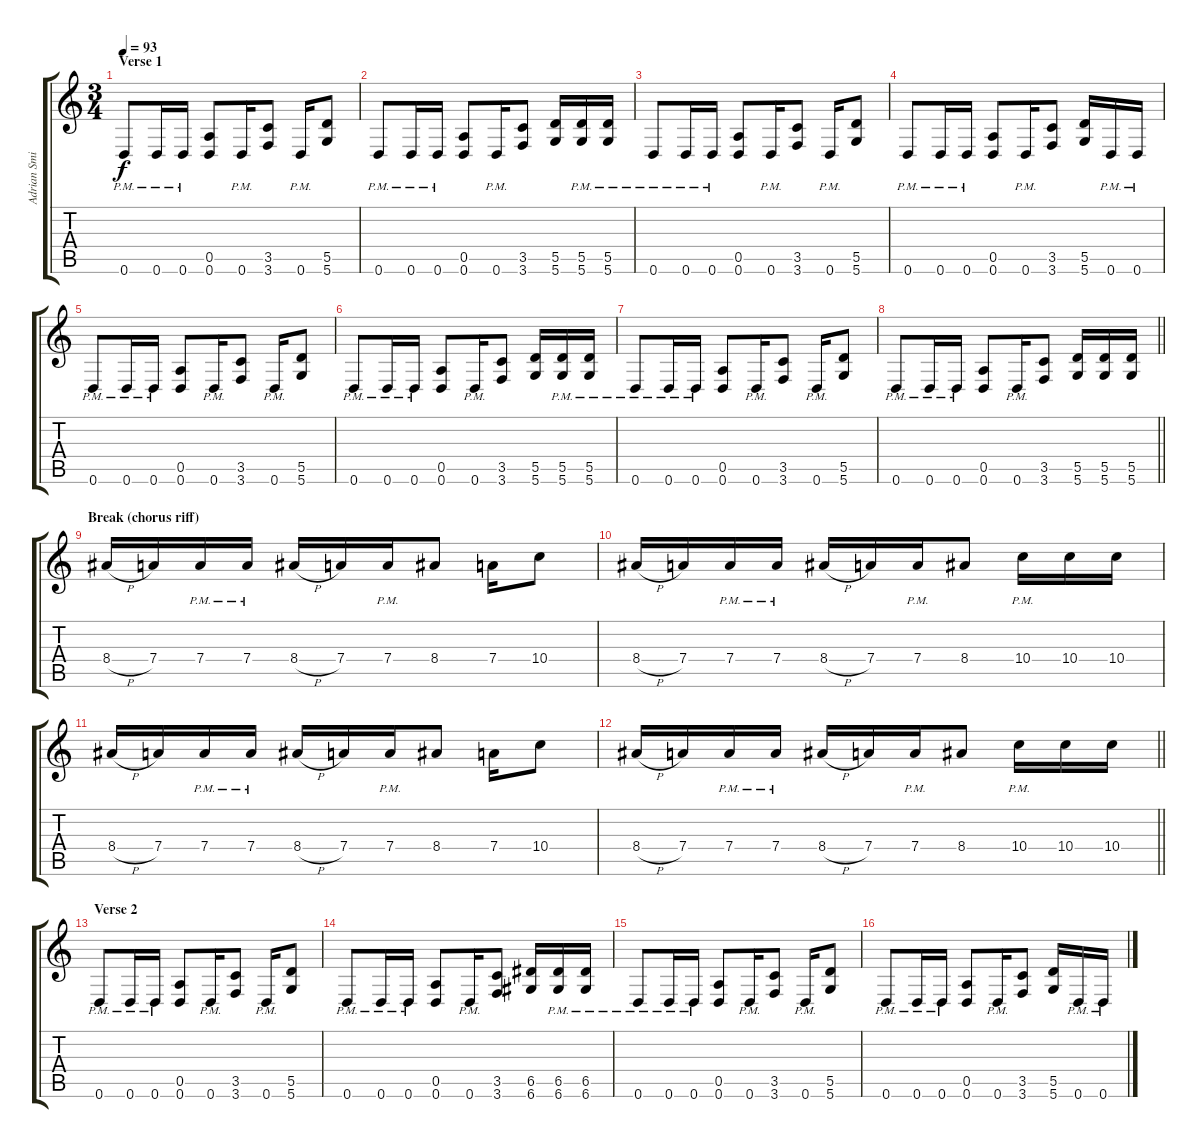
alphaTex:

\track ("Adrian Smith" "Adrian Smi") {instrument distortionguitar}
\staff {score tabs}
\tuning (E4 B3 G3 D3 A2 D2) {hide}
\ts (3 4)
\section ("" "Verse 1")
\tempo 93
\clef g2
\ks c
0.6{pm}.8{dy f} 0.6{pm}.16 0.6{pm}.16 (0.5 0.6).8 0.6{pm}.16 (3.5 3.6).8 0.6{pm}.16 (5.5 5.6).8 |
0.6{pm}.8 0.6{pm}.16 0.6{pm}.16 (0.5 0.6).8 0.6{pm}.16 (3.5 3.6).8 (5.5 5.6).16 (5.5{pm} 5.6{pm}).16 (5.5{pm} 5.6{pm}).16 |
0.6{pm}.8 0.6{pm}.16 0.6{pm}.16 (0.5 0.6).8 0.6{pm}.16 (3.5 3.6).8 0.6{pm}.16 (5.5 5.6).8 |
0.6{pm}.8 0.6{pm}.16 0.6{pm}.16 (0.5 0.6).8 0.6{pm}.16 (3.5 3.6).8 (5.5 5.6).16 0.6{pm}.16 0.6{pm}.16 |
0.6{pm}.8 0.6{pm}.16 0.6{pm}.16 (0.5 0.6).8 0.6{pm}.16 (3.5 3.6).8 0.6{pm}.16 (5.5 5.6).8 |
0.6{pm}.8 0.6{pm}.16 0.6{pm}.16 (0.5 0.6).8 0.6{pm}.16 (3.5 3.6).8 (5.5 5.6).16 (5.5{pm} 5.6{pm}).16 (5.5{pm} 5.6{pm}).16 |
0.6{pm}.8 0.6{pm}.16 0.6{pm}.16 (0.5 0.6).8 0.6{pm}.16 (3.5 3.6).8 0.6{pm}.16 (5.5 5.6).8 |
\barLineRight lightlight
0.6{pm}.8 0.6{pm}.16 0.6{pm}.16 (0.5 0.6).8 0.6{pm}.16 (3.5 3.6).8 (5.5 5.6).16 (5.5 5.6).16 (5.5 5.6).16 |
\section ("" "Break (chorus riff)")
8.4{h}.16 7.4.16 7.4{pm}.16 7.4{pm}.16 8.4{h}.16 7.4.16 7.4{pm}.16 8.4.8 7.4.16 10.4.8 |
8.4{h}.16 7.4.16 7.4{pm}.16 7.4{pm}.16 8.4{h}.16 7.4.16 7.4{pm}.16 8.4.8 10.4{pm}.16 10.4.16 10.4.16 |
8.4{h}.16 7.4.16 7.4{pm}.16 7.4{pm}.16 8.4{h}.16 7.4.16 7.4{pm}.16 8.4.8 7.4.16 10.4.8 |
\barLineRight lightlight
8.4{h}.16 7.4.16 7.4{pm}.16 7.4{pm}.16 8.4{h}.16 7.4.16 7.4{pm}.16 8.4.8 10.4{pm}.16 10.4.16 10.4.16 |
\section ("" "Verse 2")
0.6{pm}.8 0.6{pm}.16 0.6{pm}.16 (0.5 0.6).8 0.6{pm}.16 (3.5 3.6).8 0.6{pm}.16 (5.5 5.6).8 |
0.6{pm}.8 0.6{pm}.16 0.6{pm}.16 (0.5 0.6).8 0.6{pm}.16 (3.5 3.6).8 (6.5 6.6).16 (6.5{pm} 6.6{pm}).16 (6.5{pm} 6.6{pm}).16 |
0.6{pm}.8 0.6{pm}.16 0.6{pm}.16 (0.5 0.6).8 0.6{pm}.16 (3.5 3.6).8 0.6{pm}.16 (5.5 5.6).8 |
0.6{pm}.8 0.6{pm}.16 0.6{pm}.16 (0.5 0.6).8 0.6{pm}.16 (3.5 3.6).8 (5.5 5.6).16 0.6{pm}.16 0.6{pm}.16
